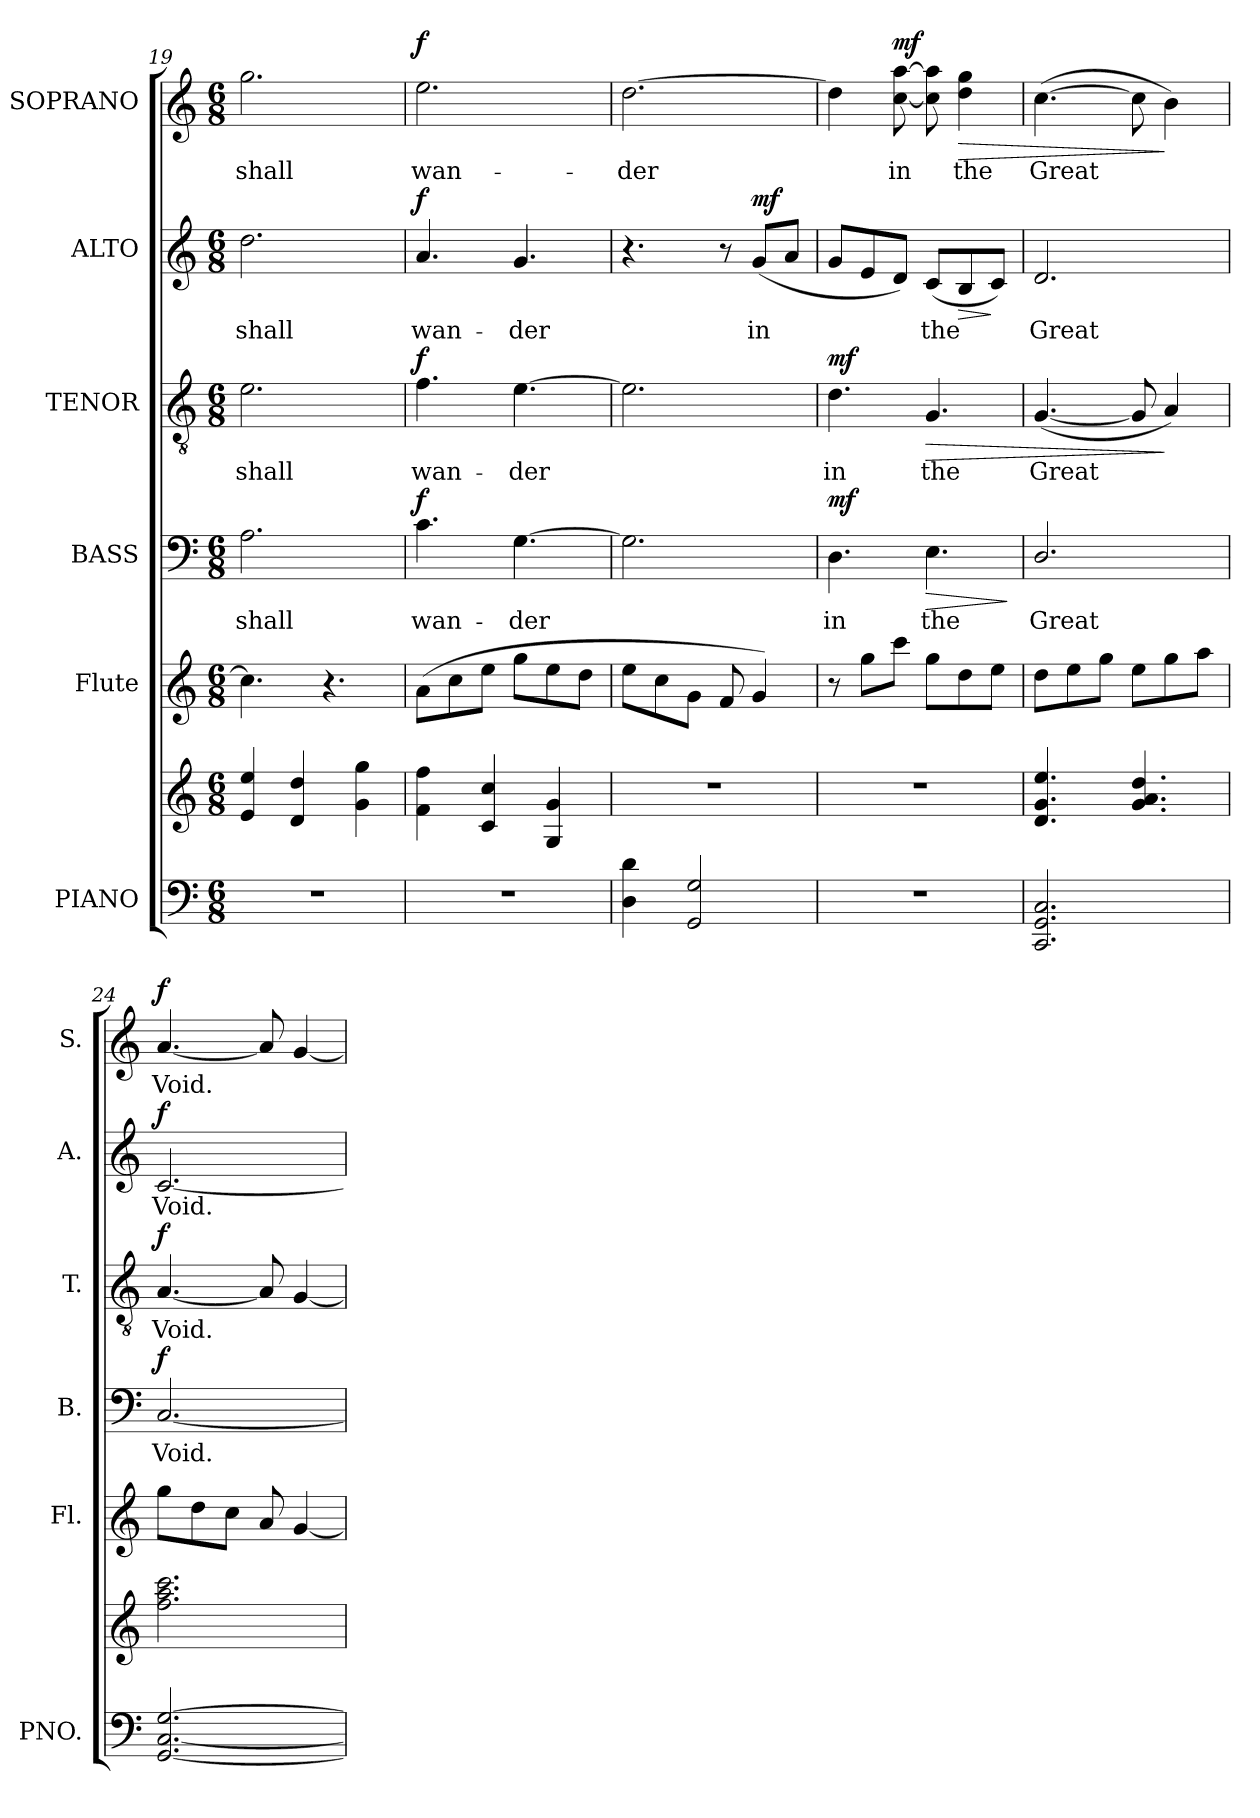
**kern	**kern	**kern	**kern	**text	**dynam	**kern	**text	**dynam	**kern	**text	**dynam	**kern	**text	**dynam
*part6	*part6	*part5	*part4	*part4	*part4	*part3	*part3	*part3	*part2	*part2	*part2	*part1	*part1	*part1
*staff7	*staff6	*staff5	*staff4	*staff4	*staff4	*staff3	*staff3	*staff3	*staff2	*staff2	*staff2	*staff1	*staff1	*staff1
*I"PIANO	*	*I"Flute	*I"BASS	*	*	*I"TENOR	*	*	*I"ALTO	*	*	*I"SOPRANO	*	*
*I'PNO.	*	*I'Fl.	*I'B.	*	*	*I'T.	*	*	*I'A.	*	*	*I'S.	*	*
*clefF4	*clefG2	*clefG2	*clefF4	*	*	*clefGv2	*	*	*clefG2	*	*	*clefG2	*	*
*	*	*	*	*	*	*ITrd7c12	*	*	*	*	*	*	*	*
*k[]	*k[]	*k[]	*k[]	*	*	*k[]	*	*	*k[]	*	*	*k[]	*	*
*C:	*C:	*C:	*C:	*	*	*C:	*	*	*C:	*	*	*C:	*	*
*M6/8	*M6/8	*M6/8	*M6/8	*	*	*M6/8	*	*	*M6/8	*	*	*M6/8	*	*
=19	=19	=19	=19	=19	=19	=19	=19	=19	=19	=19	=19	=19	=19	=19
!LO:N:vis=1	!	!	!	!	!	!	!	!	!	!	!	!	!	!
!	!	!	!	!LO:LY:b:color=#000000	!	!	!	!	!	!	!	!	!	!
!	!	!	!	!	!	!	!LO:LY:b:color=#000000	!	!	!	!	!	!	!
!	!	!	!	!	!	!	!	!	!	!LO:LY:b:color=#000000	!	!	!	!
!	!	!	!	!	!	!	!	!	!	!	!	!	!LO:LY:b:color=#000000	!
2.r	4ei/ 4eei	4.cci\]	2.Ai\	shall	.	2.Ei\	shall	.	2.ddi\	shall	.	2.ggi\	shall	.
.	4di/ 4ddi	.	.	.	.	.	.	.	.	.	.	.	.	.
.	.	4.r	.	.	.	.	.	.	.	.	.	.	.	.
.	4gi\ 4ggi	.	.	.	.	.	.	.	.	.	.	.	.	.
=20	=20	=20	=20	=20	=20	=20	=20	=20	=20	=20	=20	=20	=20	=20
!LO:N:vis=1	!	!	!	!	!	!	!	!	!	!	!	!	!	!
!	!	!	!	!LO:LY:b:color=#000000	!	!	!	!	!	!	!	!	!	!
!	!	!	!	!	!	!	!LO:LY:b:color=#000000	!	!	!	!	!	!	!
!	!	!	!	!	!	!	!	!	!	!LO:LY:b:color=#000000	!	!	!	!
!	!	!	!	!	!	!	!	!	!	!	!	!	!LO:LY:b:color=#000000	!
2.r	4fi\ 4ffi	(8ai\L	4.ci\	wan-	f	4.Fi\	wan-	f	4.ai/	wan-	f	2.eei\	wan-	f
.	.	8cci\	.	.	.	.	.	.	.	.	.	.	.	.
.	4ci/ 4cci	8eei\J	.	.	.	.	.	.	.	.	.	.	.	.
!	!	!	!	!LO:LY:b:color=#000000	!	!	!	!	!	!	!	!	!	!
!	!	!	!	!	!	!	!LO:LY:b:color=#000000	!	!	!	!	!	!	!
!	!	!	!	!	!	!	!	!	!	!LO:LY:b:color=#000000	!	!	!	!
.	.	8ggi\L	[>4.Gi\	-der	.	[>4.Ei\	-der	.	4.gi/	-der	.	.	.	.
.	4Gi/ 4gi	8eei\	.	.	.	.	.	.	.	.	.	.	.	.
.	.	8ddi\J	.	.	.	.	.	.	.	.	.	.	.	.
=21	=21	=21	=21	=21	=21	=21	=21	=21	=21	=21	=21	=21	=21	=21
!	!LO:N:vis=1	!	!	!	!	!	!	!	!	!	!	!	!	!
!	!	!	!	!	!	!	!	!	!	!	!	!	!LO:LY:b:color=#000000	!
4Di\ 4di	2.r	8eei\L	2.Gi\]	.	.	2.Ei\]	.	.	4.r	.	.	[>2.ddi\	-der	.
.	.	8cci\	.	.	.	.	.	.	.	.	.	.	.	.
2GGi/ 2Gi	.	8gi\J	.	.	.	.	.	.	.	.	.	.	.	.
.	.	8fi/	.	.	.	.	.	.	8r	.	.	.	.	.
!	!	!	!	!	!	!	!	!	!	!LO:LY:b:color=#000000	!	!	!	!
.	.	4gi/)	.	.	.	.	.	.	(8gi/L	in	mf	.	.	.
.	.	.	.	.	.	.	.	.	8ai/J	.	.	.	.	.
!!LO:LB:g=z
=22	=22	=22	=22	=22	=22	=22	=22	=22	=22	=22	=22	=22	=22	=22
!LO:N:vis=1	!LO:N:vis=1	!	!	!	!	!	!	!	!	!	!	!	!	!
!	!	!	!	!LO:LY:b:color=#000000	!	!	!	!	!	!	!	!	!	!
!	!	!	!	!	!	!	!LO:LY:b:color=#000000	!	!	!	!	!	!	!
2.r	2.r	8r	4.Di\	in	mf	4.Di\	in	mf	8gi/L	.	.	4ddi\]	.	.
.	.	8ggi\L	.	.	.	.	.	.	8ei/	.	.	.	.	.
!	!	!	!	!	!	!	!	!	!	!	!	!	!LO:LY:b:color=#000000	!
.	.	8ccci\J	.	.	.	.	.	.	8di/J)	.	.	[<8cci\ [>8aai	in	mf
!	!	!	!	!LO:LY:b:color=#000000	!LO:HP:b	!	!	!	!	!	!	!	!	!
!	!	!	!	!	!	!	!LO:LY:b:color=#000000	!LO:HP:b	!	!	!	!	!	!
!	!	!	!	!	!	!	!	!	!	!LO:LY:b:color=#000000	!	!	!	!
.	.	8ggi\L	4.Ei\	the	>	4.GGi/	the	>	(8ci/L	the	.	8cci\] 8aai]	.	.
!	!	!	!	!	!	!	!	!	!	!	!LO:HP:b	!	!	!
!	!	!	!	!	!	!	!	!	!	!	!	!	!LO:LY:b:color=#000000	!LO:HP:b
.	.	8ddi\	.	.	.	.	.	.	8Bi/	.	>	4ddi\ 4ggi	the	>
.	.	8eei\J	.	.	.	.	.	.	8ci/J)	.	]	.	.	.
.	.	.	.	.	]	.	.	.	.	.	.	.	.	.
=23	=23	=23	=23	=23	=23	=23	=23	=23	=23	=23	=23	=23	=23	=23
!	!	!	!	!LO:LY:b:color=#000000	!	!	!	!	!	!	!	!	!	!
!	!	!	!	!	!	!	!LO:LY:b:color=#000000	!	!	!	!	!	!	!
!	!	!	!	!	!	!	!	!	!	!LO:LY:b:color=#000000	!	!	!	!
!	!	!	!	!	!	!	!	!	!	!	!	!	!LO:LY:b:color=#000000	!
2.CCi/ 2.GGi 2.Ci	4.di/ 4.gi 4.eei	8ddi\L	2.Di/	Great	.	([<4.GGi/	Great	.	2.di/	Great	.	([>4.cci\	Great	.
.	.	8eei\	.	.	.	.	.	.	.	.	.	.	.	.
.	.	8ggi\J	.	.	.	.	.	.	.	.	.	.	.	.
.	4.gi/ 4.ai 4.ddi	8eei\L	.	.	.	8GGi/]	.	.	.	.	.	8cci\]	.	.
.	.	8ggi\	.	.	.	4AAi/)	.	]	.	.	.	4bi\)	.	]
.	.	8aai\J	.	.	.	.	.	.	.	.	.	.	.	.
=24	=24	=24	=24	=24	=24	=24	=24	=24	=24	=24	=24	=24	=24	=24
!	!	!	!	!LO:LY:b:color=#000000	!	!	!	!	!	!	!	!	!	!
!	!	!	!	!	!	!	!LO:LY:b:color=#000000	!	!	!	!	!	!	!
!	!	!	!	!	!	!	!	!	!	!LO:LY:b:color=#000000	!	!	!	!
!	!	!	!	!	!	!	!	!	!	!	!	!	!LO:LY:b:color=#000000	!
[<2.GGi/ [<2.Ci [>2.Gi	2.ffi\ 2.aai 2.ccci	8ggi\L	[<2.Ci/	Void.	f	[<4.AAi/	Void.	f	[<2.ci/	Void.	f	[<4.ai/	Void.	f
.	.	8ddi\	.	.	.	.	.	.	.	.	.	.	.	.
.	.	8cci\J	.	.	.	.	.	.	.	.	.	.	.	.
.	.	8ai/	.	.	.	8AAi/]	.	.	.	.	.	8ai/]	.	.
.	.	[<4gi/	.	.	.	[<4GGi/	.	.	.	.	.	[<4gi/	.	.
=	=	=	=	=	=	=	=	=	=	=	=	=	=	=
*-	*-	*-	*-	*-	*-	*-	*-	*-	*-	*-	*-	*-	*-	*-
